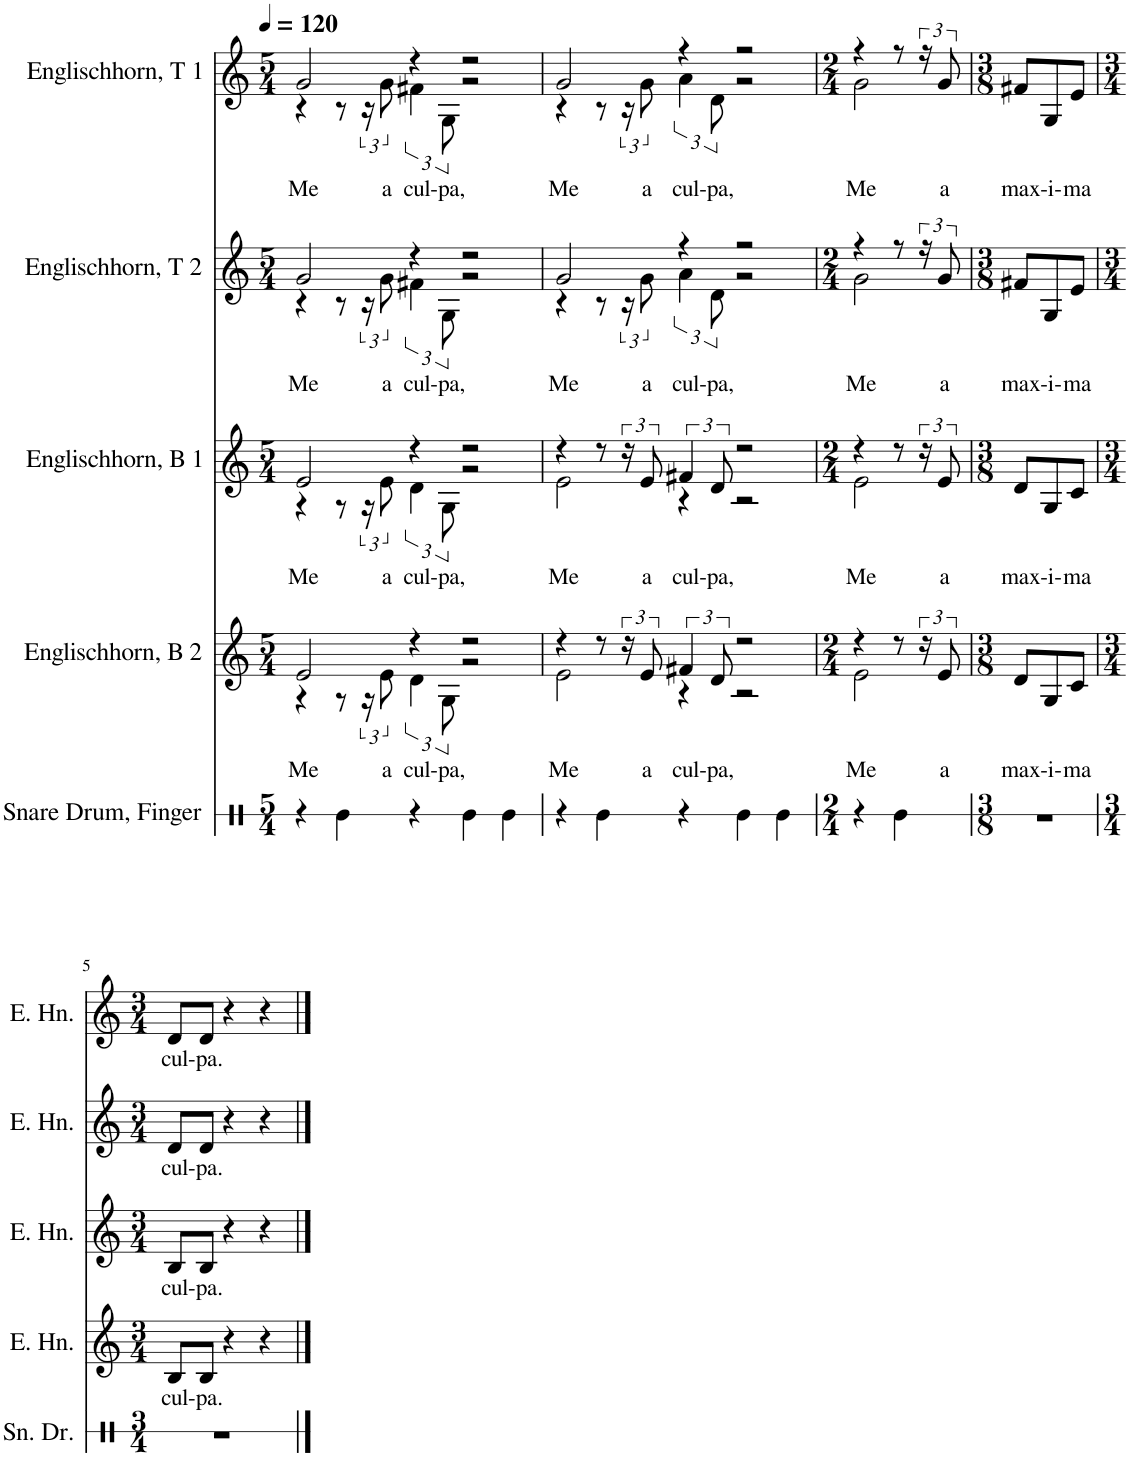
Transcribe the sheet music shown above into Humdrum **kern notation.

**kern	**kern	**text	**kern	**text	**kern	**text	**kern	**text
*part5	*part4	*part4	*part3	*part3	*part2	*part2	*part1	*part1
*staff5	*staff4	*staff4	*staff3	*staff3	*staff2	*staff2	*staff1	*staff1
*I"Snare Drum, Finger	*I"Englischhorn, B 2	*	*I"Englischhorn, B 1	*	*I"Englischhorn, T 2	*	*I"Englischhorn, T 1	*
*I'Sn. Dr.	*I'E. Hn.	*	*I'E. Hn.	*	*I'E. Hn.	*	*I'E. Hn.	*
*stria1	*	*	*	*	*	*	*	*
*clefX	*clefG2	*	*clefG2	*	*clefG2	*	*clefG2	*
*	*Trd4c7	*	*Trd4c7	*	*Trd4c7	*	*Trd4c7	*
*k[]	*k[]	*	*k[]	*	*k[]	*	*k[]	*
*M5/4	*M5/4	*	*M5/4	*	*M5/4	*	*M5/4	*
*MM120	*MM120	*	*MM120	*	*MM120	*	*MM120	*
=1	=1	=1	=1	=1	=1	=1	=1	=1
!	!	!LO:LY:b	!	!LO:LY:b	!	!LO:LY:b	!	!LO:LY:b
*	*^	*	*^	*	*^	*	*^	*
4r	2e/	4r	Me	2e/	4r	Me	2g/	4r	Me	2g/	4r	Me
4Re\	.	8r	.	.	8r	.	.	8r	.	.	8r	.
.	.	24r	.	.	24r	.	.	24r	.	.	24r	.
!	!	!	!LO:LY:b	!	!	!LO:LY:b	!	!	!LO:LY:b	!	!	!LO:LY:b
.	.	12e\	a	.	12e\	a	.	12g\	a	.	12g\	a
!	!	!	!LO:LY:b	!	!	!LO:LY:b	!	!	!LO:LY:b	!	!	!LO:LY:b
4r	4r	6d\	cul-	4r	6d\	cul-	4r	6f#X\	cul-	4r	6f#X\	cul-
!	!	!	!LO:LY:b	!	!	!LO:LY:b	!	!	!LO:LY:b	!	!	!LO:LY:b
.	.	12G\	pa,	.	12G\	pa,	.	12G\	pa,	.	12G\	pa,
4Re\	2r	2r	.	2r	2r	.	2r	2r	.	2r	2r	.
4Re\	.	.	.	.	.	.	.	.	.	.	.	.
=2	=2	=2	=2	=2	=2	=2	=2	=2	=2	=2	=2	=2
!	!	!	!LO:LY:b	!	!	!LO:LY:b	!	!	!LO:LY:b	!	!	!LO:LY:b
4r	4r	2e\	Me	4r	2e\	Me	2g/	4r	Me	2g/	4r	Me
4Re\	8r	.	.	8r	.	.	.	8r	.	.	8r	.
.	24r	.	.	24r	.	.	.	24r	.	.	24r	.
!	!	!	!LO:LY:b	!	!	!LO:LY:b	!	!	!LO:LY:b	!	!	!LO:LY:b
.	12e/	.	a	12e/	.	a	.	12g\	a	.	12g\	a
!	!	!	!LO:LY:b	!	!	!LO:LY:b	!	!	!LO:LY:b	!	!	!LO:LY:b
4r	6f#X/	4r	cul-	6f#X/	4r	cul-	4r	6a\	cul-	4r	6a\	cul-
!	!	!	!LO:LY:b	!	!	!LO:LY:b	!	!	!LO:LY:b	!	!	!LO:LY:b
.	12d/	.	pa,	12d/	.	pa,	.	12d\	pa,	.	12d\	pa,
4Re\	2r	2r	.	2r	2r	.	2r	2r	.	2r	2r	.
4Re\	.	.	.	.	.	.	.	.	.	.	.	.
=3	=3	=3	=3	=3	=3	=3	=3	=3	=3	=3	=3	=3
*M2/4	*M2/4	*	*	*M2/4	*	*	*M2/4	*	*	*M2/4	*	*
!	!	!	!LO:LY:b	!	!	!LO:LY:b	!	!	!LO:LY:b	!	!	!LO:LY:b
4r	4r	2e\	Me	4r	2e\	Me	4r	2g\	Me	4r	2g\	Me
4Re\	8r	.	.	8r	.	.	8r	.	.	8r	.	.
.	24r	.	.	24r	.	.	24r	.	.	24r	.	.
!	!	!	!LO:LY:b	!	!	!LO:LY:b	!	!	!LO:LY:b	!	!	!LO:LY:b
.	12e/	.	a	12e/	.	a	12g/	.	a	12g/	.	a
*	*v	*v	*	*	*	*	*v	*v	*	*v	*v	*
*	*	*	*v	*v	*	*	*	*	*
=4	=4	=4	=4	=4	=4	=4	=4	=4
*M3/8	*M3/8	*	*M3/8	*	*M3/8	*	*M3/8	*
!	!	!LO:LY:b	!	!LO:LY:b	!	!LO:LY:b	!	!LO:LY:b
4.r	8d/L	max-	8d/L	max-	8f#X/L	max-	8f#X/L	max-
!	!	!LO:LY:b	!	!LO:LY:b	!	!LO:LY:b	!	!LO:LY:b
.	8G/	i-	8G/	i-	8G/	i-	8G/	i-
!	!	!LO:LY:b	!	!LO:LY:b	!	!LO:LY:b	!	!LO:LY:b
.	8c/J	ma	8c/J	ma	8e/J	ma	8e/J	ma
!!LO:LB:g=z
=5	=5	=5	=5	=5	=5	=5	=5	=5
*M3/4	*M3/4	*	*M3/4	*	*M3/4	*	*M3/4	*
!	!	!LO:LY:b	!	!LO:LY:b	!	!LO:LY:b	!	!LO:LY:b
2.r	8B/L	cul-	8B/L	cul-	8d/L	cul-	8d/L	cul-
!	!	!LO:LY:b	!	!LO:LY:b	!	!LO:LY:b	!	!LO:LY:b
.	8B/J	pa.	8B/J	pa.	8d/J	pa.	8d/J	pa.
.	4r	.	4r	.	4r	.	4r	.
.	4r	.	4r	.	4r	.	4r	.
==	==	==	==	==	==	==	==	==
*-	*-	*-	*-	*-	*-	*-	*-	*-
